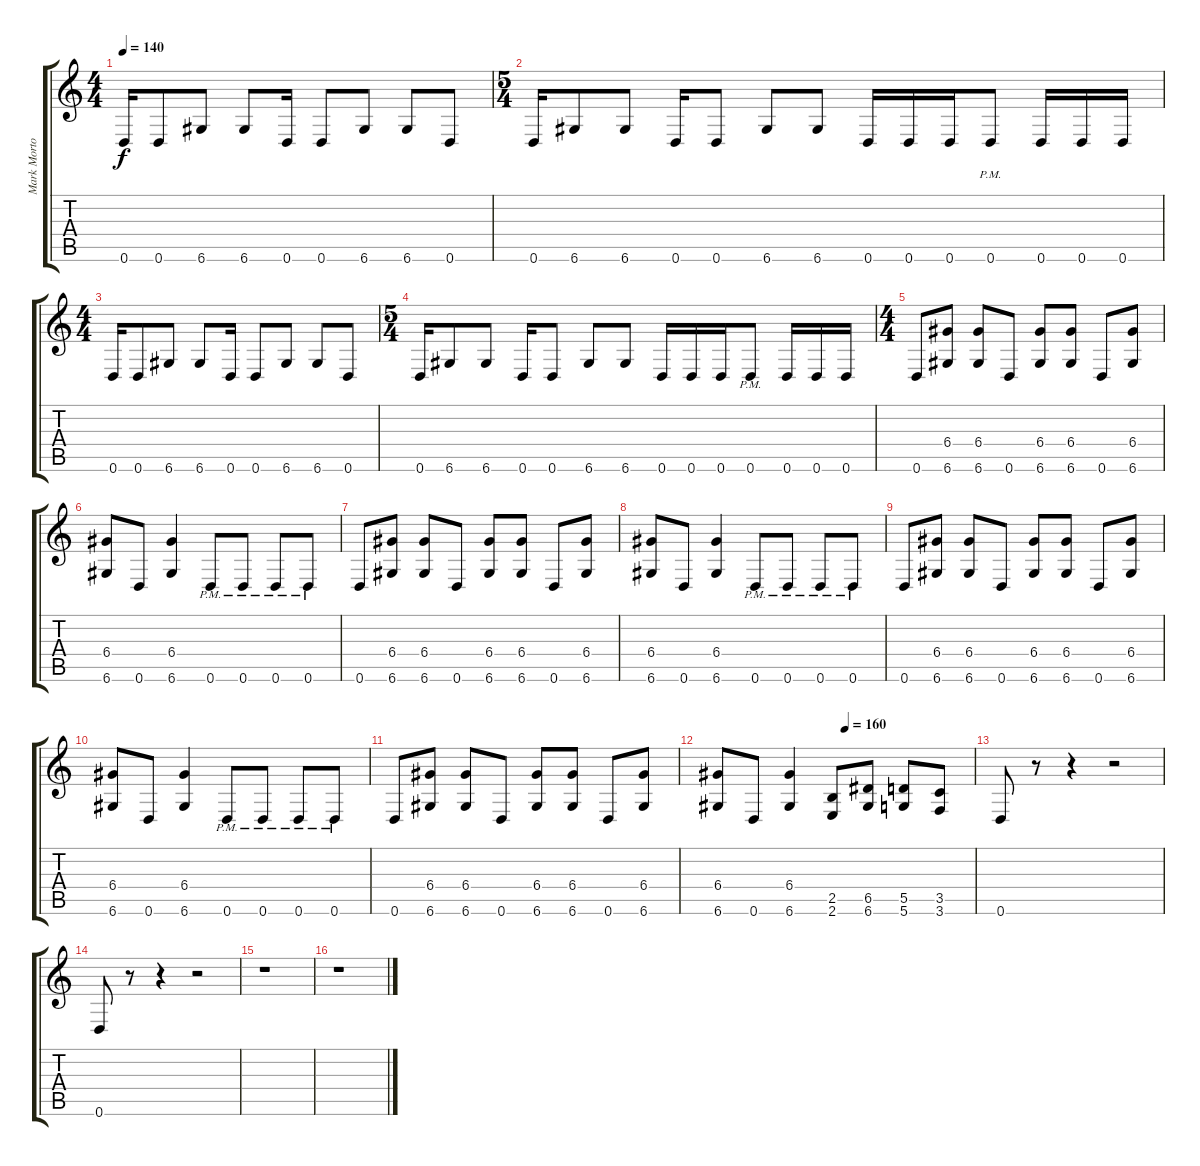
\track ("Mark Morton" "Mark Morto") {instrument distortionguitar}
\staff {score tabs}
\tuning (E4 B3 G3 D3 A2 D2) {hide}
\ts (4 4)
\tempo 140
\clef g2
\ks c
0.6.16{dy f} 0.6.8 6.6.8 6.6.8 0.6.16 0.6.8 6.6.8 6.6.8 0.6.8 |
\ts (5 4)
0.6.16 6.6.8 6.6.8 0.6.16 0.6.8 6.6.8 6.6.8 0.6.16 0.6.16 0.6.16 0.6{pm}.8 0.6.16 0.6.16 0.6.16 |
\ts (4 4)
0.6.16 0.6.8 6.6.8 6.6.8 0.6.16 0.6.8 6.6.8 6.6.8 0.6.8 |
\ts (5 4)
0.6.16 6.6.8 6.6.8 0.6.16 0.6.8 6.6.8 6.6.8 0.6.16 0.6.16 0.6.16 0.6{pm}.8 0.6.16 0.6.16 0.6.16 |
\ts (4 4)
0.6.8 (6.4 6.6).8 (6.4 6.6).8 0.6.8 (6.4 6.6).8 (6.4 6.6).8 0.6.8 (6.4 6.6).8 |
(6.4 6.6).8 0.6.8 (6.4 6.6).4 0.6{pm}.8 0.6{pm}.8 0.6{pm}.8 0.6{pm}.8 |
0.6.8 (6.4 6.6).8 (6.4 6.6).8 0.6.8 (6.4 6.6).8 (6.4 6.6).8 0.6.8 (6.4 6.6).8 |
(6.4 6.6).8 0.6.8 (6.4 6.6).4 0.6{pm}.8 0.6{pm}.8 0.6{pm}.8 0.6{pm}.8 |
0.6.8 (6.4 6.6).8 (6.4 6.6).8 0.6.8 (6.4 6.6).8 (6.4 6.6).8 0.6.8 (6.4 6.6).8 |
(6.4 6.6).8 0.6.8 (6.4 6.6).4 0.6{pm}.8 0.6{pm}.8 0.6{pm}.8 0.6{pm}.8 |
0.6.8 (6.4 6.6).8 (6.4 6.6).8 0.6.8 (6.4 6.6).8 (6.4 6.6).8 0.6.8 (6.4 6.6).8 |
\tempo (160 0.5)
(6.4 6.6).8 0.6.8 (6.4 6.6).4 (2.5 2.6).8 (6.5 6.6).8 (5.5 5.6).8 (3.5 3.6).8 |
0.6.8 r.8 r.4 r.2 |
0.6.8 r.8 r.4 r.2 |
r.1 |
r.1
